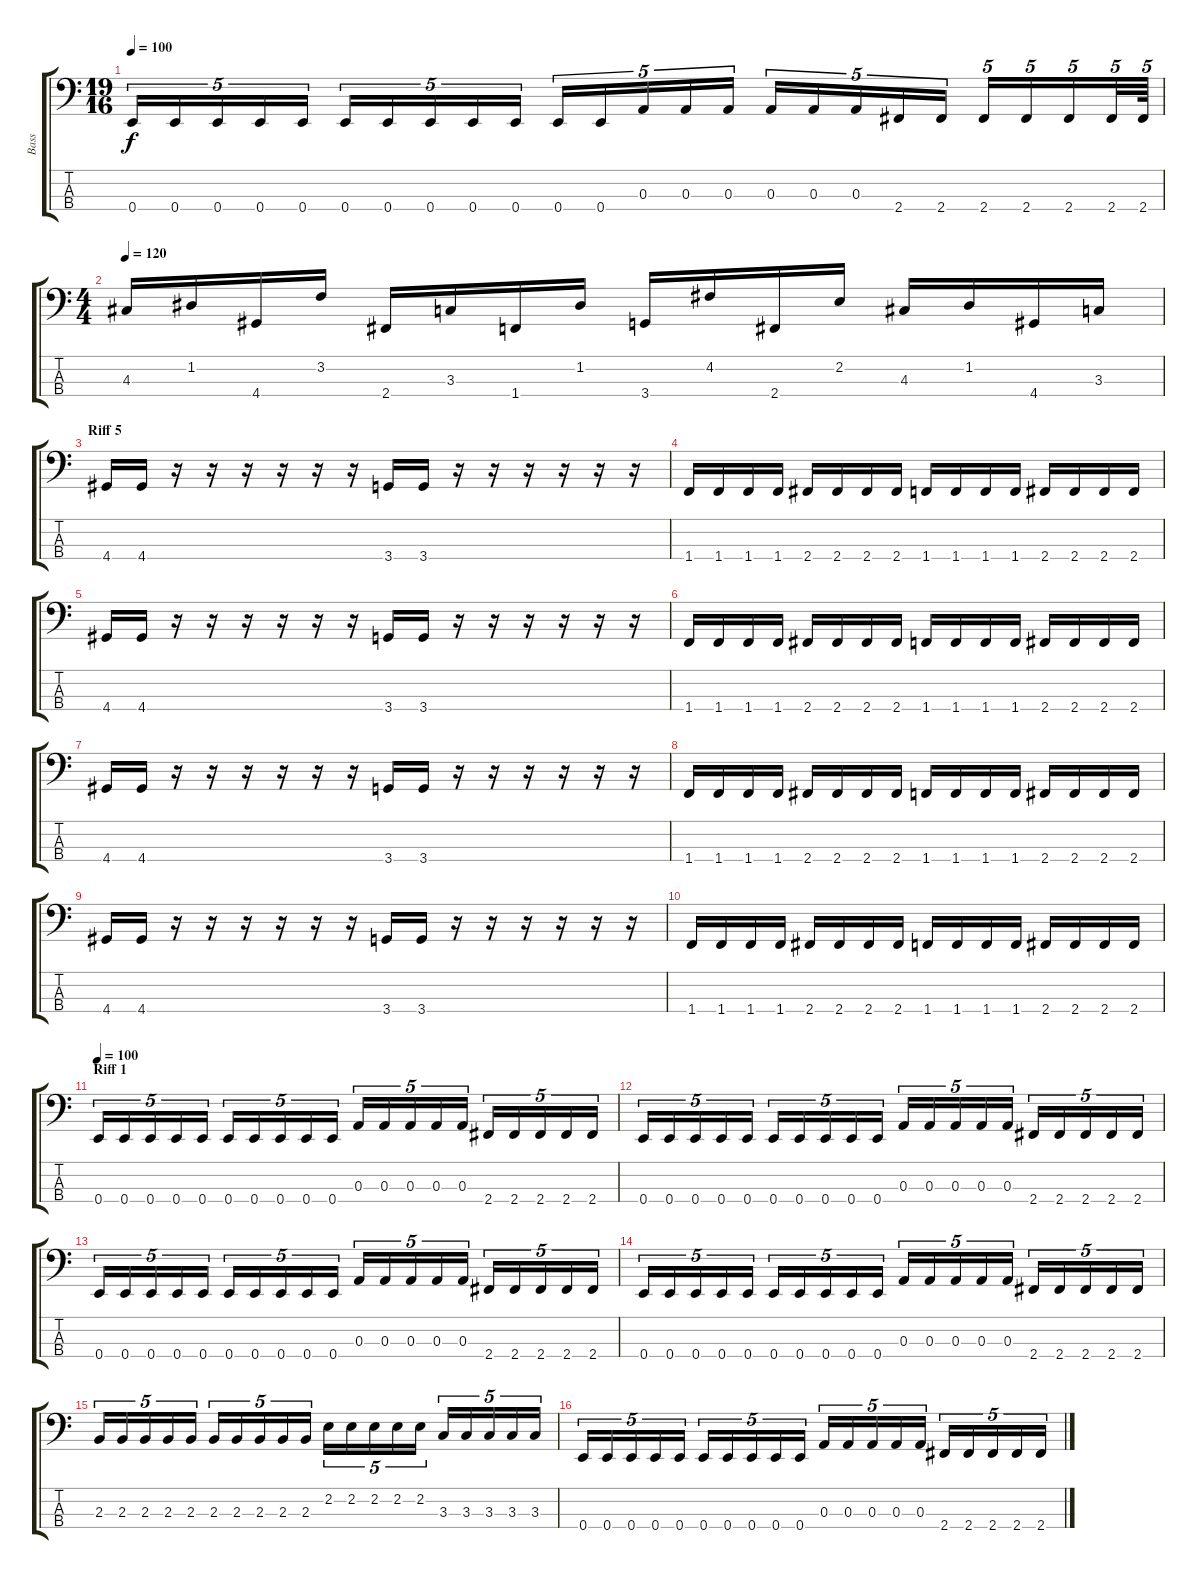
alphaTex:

\track ("Bass" "Bass") {instrument electricbassfinger}
\staff {score tabs}
\tuning (G2 D2 A1 E1) {hide}
\ts (19 16)
\tempo 100
\clef f4
\ks c
0.4.16{tu (5 4) dy f} 0.4.16{tu (5 4)} 0.4.16{tu (5 4)} 0.4.16{tu (5 4)} 0.4.16{tu (5 4)} 0.4.16{tu (5 4)} 0.4.16{tu (5 4)} 0.4.16{tu (5 4)} 0.4.16{tu (5 4)} 0.4.16{tu (5 4)} 0.4.16{tu (5 4)} 0.4.16{tu (5 4)} 0.3.16{tu (5 4)} 0.3.16{tu (5 4)} 0.3.16{tu (5 4)} 0.3.16{tu (5 4)} 0.3.16{tu (5 4)} 0.3.16{tu (5 4)} 2.4.16{tu (5 4)} 2.4.16{tu (5 4)} 2.4.16{tu (5 4)} 2.4.16{tu (5 4)} 2.4.16{tu (5 4)} 2.4.32{tu (5 4)} 2.4.64{tu (5 4)} |
\ts (4 4)
\tempo 120
4.3.16 1.2.16 4.4.16 3.2.16 2.4.16 3.3.16 1.4.16 1.2.16 3.4.16 4.2.16 2.4.16 2.2.16 4.3.16 1.2.16 4.4.16 3.3.16 |
\section ("" "Riff 5")
4.4.16 4.4.16 r.16 r.16 r.16 r.16 r.16 r.16 3.4.16 3.4.16 r.16 r.16 r.16 r.16 r.16 r.16 |
1.4.16 1.4.16 1.4.16 1.4.16 2.4.16 2.4.16 2.4.16 2.4.16 1.4.16 1.4.16 1.4.16 1.4.16 2.4.16 2.4.16 2.4.16 2.4.16 |
4.4.16 4.4.16 r.16 r.16 r.16 r.16 r.16 r.16 3.4.16 3.4.16 r.16 r.16 r.16 r.16 r.16 r.16 |
1.4.16 1.4.16 1.4.16 1.4.16 2.4.16 2.4.16 2.4.16 2.4.16 1.4.16 1.4.16 1.4.16 1.4.16 2.4.16 2.4.16 2.4.16 2.4.16 |
4.4.16 4.4.16 r.16 r.16 r.16 r.16 r.16 r.16 3.4.16 3.4.16 r.16 r.16 r.16 r.16 r.16 r.16 |
1.4.16 1.4.16 1.4.16 1.4.16 2.4.16 2.4.16 2.4.16 2.4.16 1.4.16 1.4.16 1.4.16 1.4.16 2.4.16 2.4.16 2.4.16 2.4.16 |
4.4.16 4.4.16 r.16 r.16 r.16 r.16 r.16 r.16 3.4.16 3.4.16 r.16 r.16 r.16 r.16 r.16 r.16 |
1.4.16 1.4.16 1.4.16 1.4.16 2.4.16 2.4.16 2.4.16 2.4.16 1.4.16 1.4.16 1.4.16 1.4.16 2.4.16 2.4.16 2.4.16 2.4.16 |
\section ("" "Riff 1")
\tempo 100
0.4.16{tu (5 4)} 0.4.16{tu (5 4)} 0.4.16{tu (5 4)} 0.4.16{tu (5 4)} 0.4.16{tu (5 4)} 0.4.16{tu (5 4)} 0.4.16{tu (5 4)} 0.4.16{tu (5 4)} 0.4.16{tu (5 4)} 0.4.16{tu (5 4)} 0.3.16{tu (5 4)} 0.3.16{tu (5 4)} 0.3.16{tu (5 4)} 0.3.16{tu (5 4)} 0.3.16{tu (5 4)} 2.4.16{tu (5 4)} 2.4.16{tu (5 4)} 2.4.16{tu (5 4)} 2.4.16{tu (5 4)} 2.4.16{tu (5 4)} |
0.4.16{tu (5 4)} 0.4.16{tu (5 4)} 0.4.16{tu (5 4)} 0.4.16{tu (5 4)} 0.4.16{tu (5 4)} 0.4.16{tu (5 4)} 0.4.16{tu (5 4)} 0.4.16{tu (5 4)} 0.4.16{tu (5 4)} 0.4.16{tu (5 4)} 0.3.16{tu (5 4)} 0.3.16{tu (5 4)} 0.3.16{tu (5 4)} 0.3.16{tu (5 4)} 0.3.16{tu (5 4)} 2.4.16{tu (5 4)} 2.4.16{tu (5 4)} 2.4.16{tu (5 4)} 2.4.16{tu (5 4)} 2.4.16{tu (5 4)} |
0.4.16{tu (5 4)} 0.4.16{tu (5 4)} 0.4.16{tu (5 4)} 0.4.16{tu (5 4)} 0.4.16{tu (5 4)} 0.4.16{tu (5 4)} 0.4.16{tu (5 4)} 0.4.16{tu (5 4)} 0.4.16{tu (5 4)} 0.4.16{tu (5 4)} 0.3.16{tu (5 4)} 0.3.16{tu (5 4)} 0.3.16{tu (5 4)} 0.3.16{tu (5 4)} 0.3.16{tu (5 4)} 2.4.16{tu (5 4)} 2.4.16{tu (5 4)} 2.4.16{tu (5 4)} 2.4.16{tu (5 4)} 2.4.16{tu (5 4)} |
0.4.16{tu (5 4)} 0.4.16{tu (5 4)} 0.4.16{tu (5 4)} 0.4.16{tu (5 4)} 0.4.16{tu (5 4)} 0.4.16{tu (5 4)} 0.4.16{tu (5 4)} 0.4.16{tu (5 4)} 0.4.16{tu (5 4)} 0.4.16{tu (5 4)} 0.3.16{tu (5 4)} 0.3.16{tu (5 4)} 0.3.16{tu (5 4)} 0.3.16{tu (5 4)} 0.3.16{tu (5 4)} 2.4.16{tu (5 4)} 2.4.16{tu (5 4)} 2.4.16{tu (5 4)} 2.4.16{tu (5 4)} 2.4.16{tu (5 4)} |
2.3.16{tu (5 4)} 2.3.16{tu (5 4)} 2.3.16{tu (5 4)} 2.3.16{tu (5 4)} 2.3.16{tu (5 4)} 2.3.16{tu (5 4)} 2.3.16{tu (5 4)} 2.3.16{tu (5 4)} 2.3.16{tu (5 4)} 2.3.16{tu (5 4)} 2.2.16{tu (5 4)} 2.2.16{tu (5 4)} 2.2.16{tu (5 4)} 2.2.16{tu (5 4)} 2.2.16{tu (5 4)} 3.3.16{tu (5 4)} 3.3.16{tu (5 4)} 3.3.16{tu (5 4)} 3.3.16{tu (5 4)} 3.3.16{tu (5 4)} |
0.4.16{tu (5 4)} 0.4.16{tu (5 4)} 0.4.16{tu (5 4)} 0.4.16{tu (5 4)} 0.4.16{tu (5 4)} 0.4.16{tu (5 4)} 0.4.16{tu (5 4)} 0.4.16{tu (5 4)} 0.4.16{tu (5 4)} 0.4.16{tu (5 4)} 0.3.16{tu (5 4)} 0.3.16{tu (5 4)} 0.3.16{tu (5 4)} 0.3.16{tu (5 4)} 0.3.16{tu (5 4)} 2.4.16{tu (5 4)} 2.4.16{tu (5 4)} 2.4.16{tu (5 4)} 2.4.16{tu (5 4)} 2.4.16{tu (5 4)}
